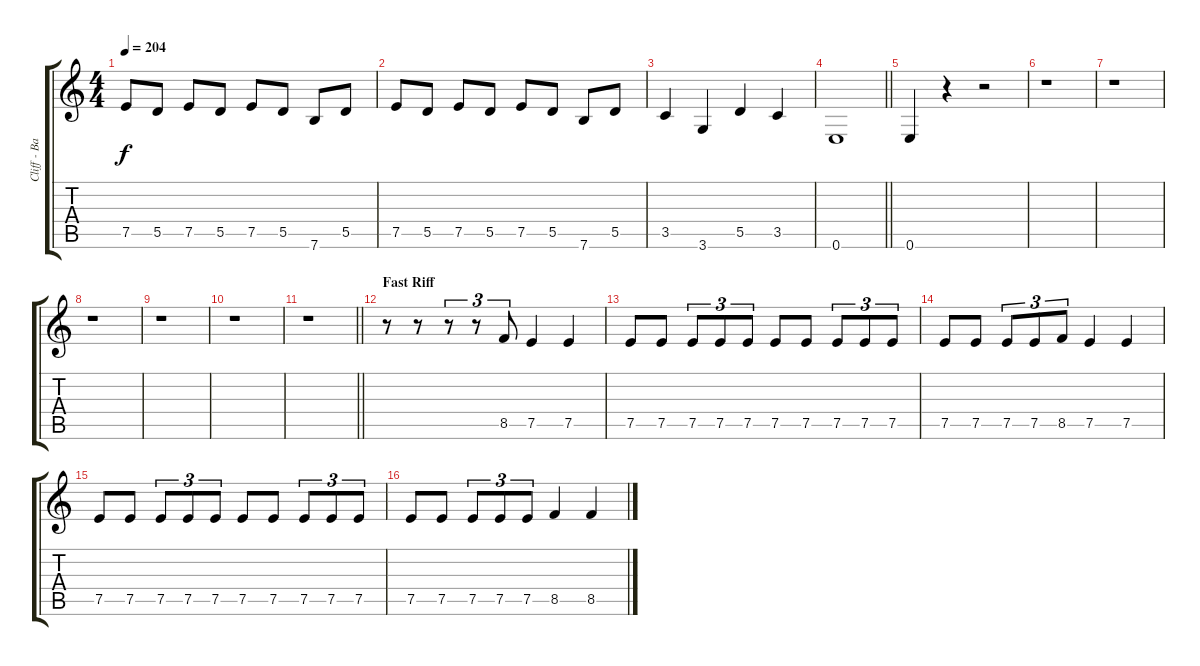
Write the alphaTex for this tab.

\track ("Cliff - Bass" "Cliff - Ba") {solo instrument electricbassfinger}
\staff {score tabs}
\tuning (E4 B3 G3 D3 A2 E2) {hide}
\ts (4 4)
\tempo 204
\clef g2
\ks c
7.5.8{dy f} 5.5.8 7.5.8 5.5.8 7.5.8 5.5.8 7.6.8 5.5.8 |
7.5.8 5.5.8 7.5.8 5.5.8 7.5.8 5.5.8 7.6.8 5.5.8 |
3.5.4 3.6.4 5.5.4 3.5.4 |
\barLineRight lightlight
0.6.1 |
0.6.4 r.4 r.2 |
r.1 |
r.1 |
r.1 |
r.1 |
r.1 |
\barLineRight lightlight
r.1 |
\section ("" "Fast Riff")
r.8 r.8 r.8{tu (3 2)} r.8{tu (3 2)} 8.5.8{tu (3 2)} 7.5.4 7.5.4 |
7.5.8 7.5.8 7.5.8{tu (3 2)} 7.5.8{tu (3 2)} 7.5.8{tu (3 2)} 7.5.8 7.5.8 7.5.8{tu (3 2)} 7.5.8{tu (3 2)} 7.5.8{tu (3 2)} |
7.5.8 7.5.8 7.5.8{tu (3 2)} 7.5.8{tu (3 2)} 8.5.8{tu (3 2)} 7.5.4 7.5.4 |
7.5.8 7.5.8 7.5.8{tu (3 2)} 7.5.8{tu (3 2)} 7.5.8{tu (3 2)} 7.5.8 7.5.8 7.5.8{tu (3 2)} 7.5.8{tu (3 2)} 7.5.8{tu (3 2)} |
7.5.8 7.5.8 7.5.8{tu (3 2)} 7.5.8{tu (3 2)} 7.5.8{tu (3 2)} 8.5.4 8.5.4
